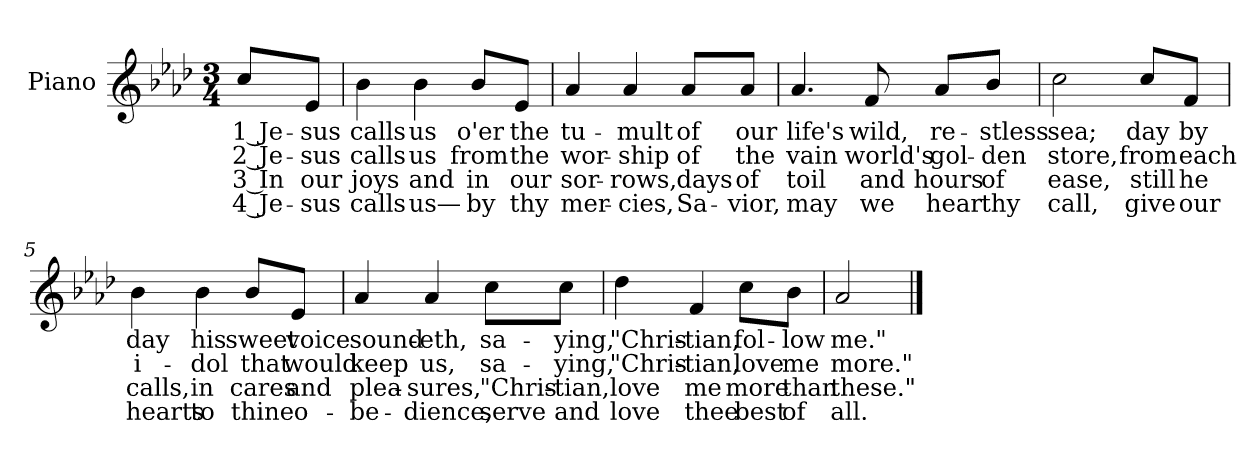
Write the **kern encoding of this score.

**kern	**text	**text	**text	**text
*part1	*part1	*part1	*part1	*part1
*staff1	*staff1	*staff1	*staff1	*staff1
*I"Piano	*	*	*	*
*I'Pno.	*	*	*	*
!!LO:PB:g=z
*clefG2	*	*	*	*
*k[b-e-a-d-]	*	*	*	*
*A-:	*	*	*	*
*M3/4	*	*	*	*
=	=	=	=	=
!	!LO:LY:b:color=#000000	!LO:LY:b:color=#000000	!LO:LY:b:color=#000000	!LO:LY:b:color=#000000
8cci/L	1 Je-	2 Je-	3 In	4 Je-
!	!LO:LY:b:color=#000000	!LO:LY:b:color=#000000	!LO:LY:b:color=#000000	!LO:LY:b:color=#000000
8e-i/J	-sus	-sus	-our	sus
=1	=1	=1	=1	=1
!	!LO:LY:b:color=#000000	!LO:LY:b:color=#000000	!LO:LY:b:color=#000000	!LO:LY:b:color=#000000
4b-i\	calls	calls	joys	calls
!	!LO:LY:b:color=#000000	!LO:LY:b:color=#000000	!LO:LY:b:color=#000000	!LO:LY:b:color=#000000
4b-i\	us	us	and	us—
!	!LO:LY:b:color=#000000	!LO:LY:b:color=#000000	!LO:LY:b:color=#000000	!LO:LY:b:color=#000000
8b-i/L	o'er	from	in	by
!	!LO:LY:b:color=#000000	!LO:LY:b:color=#000000	!LO:LY:b:color=#000000	!LO:LY:b:color=#000000
8e-i/J	the	the	our	thy
=2	=2	=2	=2	=2
!	!LO:LY:b:color=#000000	!LO:LY:b:color=#000000	!LO:LY:b:color=#000000	!LO:LY:b:color=#000000
4a-i/	tu-	wor-	sor-	-mer-
!	!LO:LY:b:color=#000000	!LO:LY:b:color=#000000	!LO:LY:b:color=#000000	!LO:LY:b:color=#000000
4a-i/	-mult	-ship	-rows,	cies,
!	!LO:LY:b:color=#000000	!LO:LY:b:color=#000000	!LO:LY:b:color=#000000	!LO:LY:b:color=#000000
8a-i/L	of	of	days	Sa-
!	!LO:LY:b:color=#000000	!LO:LY:b:color=#000000	!LO:LY:b:color=#000000	!LO:LY:b:color=#000000
8a-i/J	our	the	-of	vior,
!!LO:LB:g=z
=3	=3	=3	=3	=3
!	!LO:LY:b:color=#000000	!LO:LY:b:color=#000000	!LO:LY:b:color=#000000	!LO:LY:b:color=#000000
4.a-i/	life's	vain	toil	may
!	!LO:LY:b:color=#000000	!LO:LY:b:color=#000000	!LO:LY:b:color=#000000	!LO:LY:b:color=#000000
8fi/	wild,	world's	and	we
!	!LO:LY:b:color=#000000	!LO:LY:b:color=#000000	!LO:LY:b:color=#000000	!LO:LY:b:color=#000000
8a-i/L	re-	gol-	hours	hear
!	!LO:LY:b:color=#000000	!LO:LY:b:color=#000000	!LO:LY:b:color=#000000	!LO:LY:b:color=#000000
8b-i/J	-stless	-den	of	thy
=4	=4	=4	=4	=4
!	!LO:LY:b:color=#000000	!LO:LY:b:color=#000000	!LO:LY:b:color=#000000	!LO:LY:b:color=#000000
2cci\	sea;	store,	ease,	call,
!	!LO:LY:b:color=#000000	!LO:LY:b:color=#000000	!LO:LY:b:color=#000000	!LO:LY:b:color=#000000
8cci/L	day	from	still	give
!	!LO:LY:b:color=#000000	!LO:LY:b:color=#000000	!LO:LY:b:color=#000000	!LO:LY:b:color=#000000
8fi/J	by	each	he	our
=5	=5	=5	=5	=5
!	!LO:LY:b:color=#000000	!LO:LY:b:color=#000000	!LO:LY:b:color=#000000	!LO:LY:b:color=#000000
4b-i\	day	i-	calls,	hearts
!	!LO:LY:b:color=#000000	!LO:LY:b:color=#000000	!LO:LY:b:color=#000000	!LO:LY:b:color=#000000
4b-i\	his	-dol	in	to
!	!LO:LY:b:color=#000000	!LO:LY:b:color=#000000	!LO:LY:b:color=#000000	!LO:LY:b:color=#000000
8b-i/L	sweet	that	cares	thine
!	!LO:LY:b:color=#000000	!LO:LY:b:color=#000000	!LO:LY:b:color=#000000	!LO:LY:b:color=#000000
8e-i/J	voice	would	and	o-
!!LO:LB:g=z
=6	=6	=6	=6	=6
!	!LO:LY:b:color=#000000	!LO:LY:b:color=#000000	!LO:LY:b:color=#000000	!LO:LY:b:color=#000000
4a-i/	sound-	keep	-plea-	-be-
!	!LO:LY:b:color=#000000	!LO:LY:b:color=#000000	!LO:LY:b:color=#000000	!LO:LY:b:color=#000000
4a-i/	-eth,	us,	-sures,	dience,
!	!LO:LY:b:color=#000000	!LO:LY:b:color=#000000	!LO:LY:b:color=#000000	!LO:LY:b:color=#000000
8cci\L	sa-	sa-	"Chris-	-serve
!	!LO:LY:b:color=#000000	!LO:LY:b:color=#000000	!LO:LY:b:color=#000000	!LO:LY:b:color=#000000
8cci\J	-ying,	-ying,	tian,	and
=7	=7	=7	=7	=7
!	!LO:LY:b:color=#000000	!LO:LY:b:color=#000000	!LO:LY:b:color=#000000	!LO:LY:b:color=#000000
4dd-i\	"Chris-	"Chris-	love	love
!	!LO:LY:b:color=#000000	!LO:LY:b:color=#000000	!LO:LY:b:color=#000000	!LO:LY:b:color=#000000
4fi/	-tian,	-tian,	me	thee
!	!LO:LY:b:color=#000000	!LO:LY:b:color=#000000	!LO:LY:b:color=#000000	!LO:LY:b:color=#000000
8cci\L	fol-	love	more	best
!	!LO:LY:b:color=#000000	!LO:LY:b:color=#000000	!LO:LY:b:color=#000000	!LO:LY:b:color=#000000
8b-i\J	-low	me	than	of
=8	=8	=8	=8	=8
!	!LO:LY:b:color=#000000	!LO:LY:b:color=#000000	!LO:LY:b:color=#000000	!LO:LY:b:color=#000000
2a-i/	me."	more."	these."	all.
==	==	==	==	==
*-	*-	*-	*-	*-
